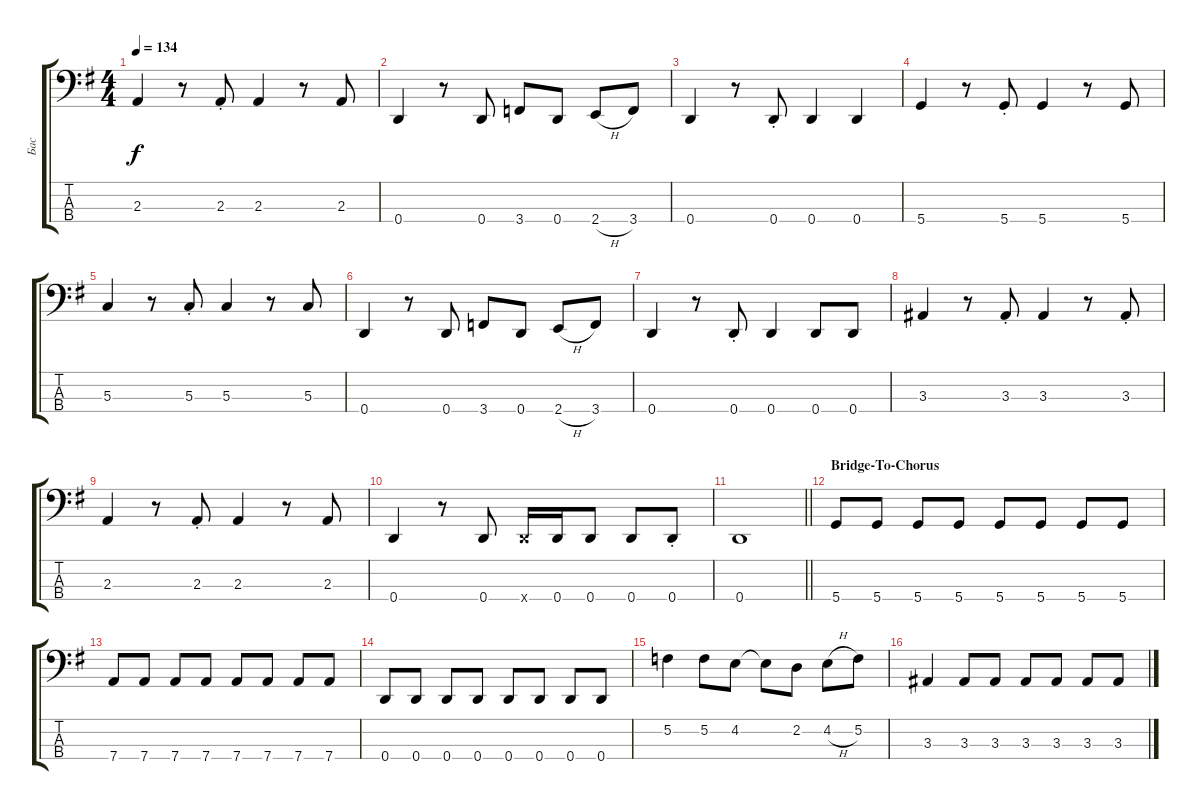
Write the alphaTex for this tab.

\track ("Бас" "Бас") {instrument electricbassfinger}
\staff {score tabs}
\tuning (F2 C2 G1 D1) {hide}
\ts (4 4)
\tempo 134
\clef f4
\ks eminor
2.3.4{dy f} r.8 2.3{st}.8 2.3.4 r.8 2.3.8 |
0.4.4 r.8 0.4.8 3.4.8 0.4.8 2.4{h}.8 3.4.8 |
0.4.4 r.8 0.4{st}.8 0.4.4 0.4.4 |
5.4.4 r.8 5.4{st}.8 5.4.4 r.8 5.4.8 |
5.3.4 r.8 5.3{st}.8 5.3.4 r.8 5.3.8 |
0.4.4 r.8 0.4.8 3.4.8 0.4.8 2.4{h}.8 3.4.8 |
0.4.4 r.8 0.4{st}.8 0.4.4 0.4.8 0.4.8 |
3.3.4 r.8 3.3{st}.8 3.3.4 r.8 3.3{st}.8 |
2.3.4 r.8 2.3{st}.8 2.3.4 r.8 2.3.8 |
0.4.4 r.8 0.4.8 0.4{x}.16 0.4.16 0.4.8 0.4.8 0.4{st}.8 |
\barLineRight lightlight
0.4.1 |
\section ("" "Bridge-To-Chorus")
5.4.8 5.4.8 5.4.8 5.4.8 5.4.8 5.4.8 5.4.8 5.4.8 |
7.4.8 7.4.8 7.4.8 7.4.8 7.4.8 7.4.8 7.4.8 7.4.8 |
0.4.8 0.4.8 0.4.8 0.4.8 0.4.8 0.4.8 0.4.8 0.4.8 |
5.2.4 5.2.8 4.2.8 4.2{t}.8 2.2.8 4.2{h}.8 5.2.8 |
3.3.4 3.3.8 3.3.8 3.3.8 3.3.8 3.3.8 3.3.8
